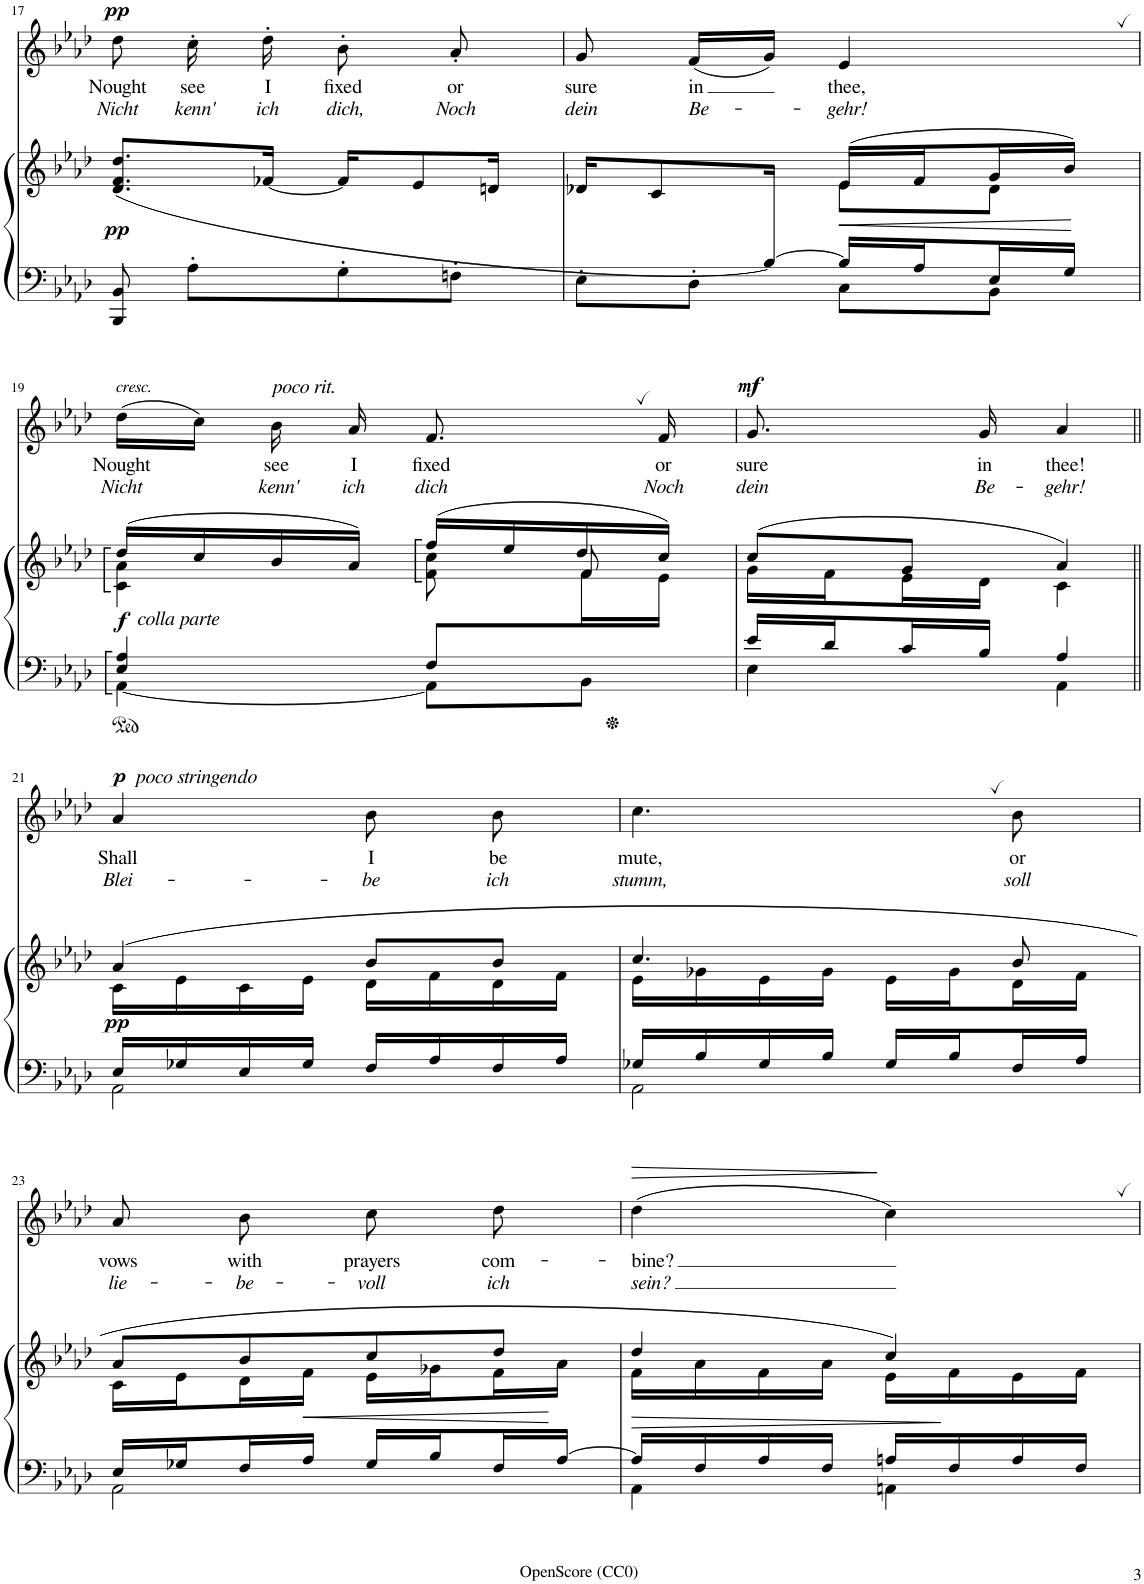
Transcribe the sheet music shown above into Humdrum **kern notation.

**kern	**kern	**dynam	**kern	**text	**text	**dynam
*part2	*part2	*part2	*part1	*part1	*part1	*part1
*staff3	*staff2	*staff2/3	*staff1	*staff1	*staff1	*staff1
*I"Piano	*	*	*I"Voice	*	*	*
*I'Pno	*	*	*	*	*	*
!!LO:PB:g=z
*clefF4	*clefG2	*	*clefG2	*	*	*
*k[b-e-a-d-]	*k[b-e-a-d-]	*	*k[b-e-a-d-]	*	*	*
*M2/4	*M2/4	*	*M2/4	*	*	*
=17	=17	=17	=17	=17	=17	=17
!	!	!LO:DY:b	!	!LO:LY:b	!LO:LY:b	!LO:DY:a
8BBB-/ 8BB-/	(8.d-/ 8.f/ 8.dd-/L	pp	8dd-\	Nought	Nicht	pp
!	!	!	!	!LO:LY:b	!LO:LY:b	!
8A-'\L	.	.	16cc'\	see	kenn'	.
!	!	!	!	!LO:LY:b	!LO:LY:b	!
.	[16f-X/Jk	.	16dd-'\	I	ich	.
!	!	!	!	!LO:LY:b	!LO:LY:b	!
8G'\	16f-/KL]	.	8b-'\	fixed	dich,	.
.	8e-/	.	.	.	.	.
!	!	!	!	!LO:LY:b	!LO:LY:b	!
8Fn'\J	.	.	8a-'/	or	Noch	.
.	16dn/Jk	.	.	.	.	.
=18	=18	=18	=18	=18	=18	=18
*^	*^	*	*	*	*	*
*	*^	*	*	*	*	*	*	*
!	!	!	!	!	!	!	!LO:LY:b	!LO:LY:b	!
8.ryy	8E-'\L	4ryy	16d-X/KL	4ryy	.	8g/	sure	dein	.
.	.	.	8c/	.	.	.	.	.	.
!	!	!	!	!	!	!	!LO:LY:b	!LO:LY:b	!
.	8D-'\J	.	.	.	.	(16f/LL	in	Be-	.
[16B-/Jk)	.	.	16ryy	.	.	16g/JJ)	.	.	.
!	!	!	!	!	!LO:HP:b	!	!LO:LY:b	!LO:LY:b	!
4ryy	16B-/LL]	8C\L	(16e-/LL	8e-\L	<	4e-,/	thee,	-gehr!	.
.	16A-/J	.	16f/J	.	.	.	.	.	.
.	16E-/L	8BB-\J	16g/L	8d-\J	.	.	.	.	.
.	16G/JJ	.	16b-/JJ)	.	.	.	.	.	.
*v	*v	*v	*	*	*	*	*	*	*
*	*v	*v	*	*	*	*	*
.	.	[	.	.	.	.
!!LO:LB:g=z
=19	=19	=19	=19	=19	=19	=19
*^	*^	*	*	*	*	*
*	*	*	*^	*	*	*	*	*
!	!	!	!	!	!	!LO:TX:a:i:t=cresc.	!	!	!
!	!	!LO:TX:b:i:t=colla parte	!	!	!	!	!	!	!
!	!	!	!	!	!LO:DY:b	!	!LO:LY:b	!LO:LY:b	!
4E-/ 4A-/	[4AA-\	(16dd-/LL	4c\ 4a-\	4.ryy	f	(16dd-\LL	Nought	Nicht	.
.	.	16cc/	.	.	.	16cc\JJ)	.	.	.
!	!	!	!	!	!	!LO:TX:a:i:t=poco rit.	!	!	!
!	!	!	!	!	!	!	!LO:LY:b	!LO:LY:b	!
.	.	16b-/	.	.	.	16b-\	see	kenn'	.
!	!	!	!	!	!	!	!LO:LY:b	!LO:LY:b	!
.	.	16a-/JJ)	.	.	.	16a-/	I	ich	.
!	!	!	!	!	!	!	!LO:LY:b	!LO:LY:b	!
8F/L	8AA-\L]	(16ff/LL	8f\ 8cc\	.	.	8.f,/	fixed	dich	.
.	.	16ee-/	.	.	.	.	.	.	.
8ryy	8BB-\J	16dd-/	8f/	16f\L	.	.	.	.	.
!	!	!	!	!	!	!	!LO:LY:b	!LO:LY:b	!
.	.	16cc/JJ)	.	16e-\JJ	.	16f/	or	Noch	.
=20	=20	=20	=20	=20	=20	=20	=20	=20	=20
!	!	!	!	!	!	!	!LO:LY:b	!LO:LY:b	!LO:DY:a
*	*	*	*v	*v	*	*	*	*	*
16e-/LL	4E-\	(8cc/L	16g\LL	.	8.g/	sure	dein	mf
16d-/J	.	.	16f\J	.	.	.	.	.
16c/L	.	8g/J	16e-\L	.	.	.	.	.
!	!	!	!	!	!	!LO:LY:b	!LO:LY:b	!
16B-/JJ	.	.	16d-\JJ	.	16g/	in	Be-	.
!	!	!	!	!	!	!LO:LY:b	!LO:LY:b	!
4A-/	4AA-\	4a-/)	4c\	.	4a-/	thee!	-gehr!	.
!!LO:LB:g=z
=21||	=21||	=21||	=21||	=21||	=21||	=21||	=21||	=21||
!	!	!	!	!	!LO:TX:a:i:t=poco stringendo	!	!	!
!	!	!	!	!LO:DY:b	!	!LO:LY:b	!LO:LY:b	!LO:DY:a
16E-/LL	2AA-\	(4a-/	16c\LL	pp	4a-/	Shall	Blei-	p
16G-X/	.	.	16e-\	.	.	.	.	.
16E-/	.	.	16c\	.	.	.	.	.
16G-/JJ	.	.	16e-\JJ	.	.	.	.	.
!	!	!	!	!	!	!LO:LY:b	!LO:LY:b	!
16F/LL	.	8b-/L	16d-\LL	.	8b-\	I	-be	.
16A-/	.	.	16f\	.	.	.	.	.
!	!	!	!	!	!	!LO:LY:b	!LO:LY:b	!
16F/	.	8b-/J	16d-\	.	8b-\	be	ich	.
16A-/JJ	.	.	16f\JJ	.	.	.	.	.
=22	=22	=22	=22	=22	=22	=22	=22	=22
!	!	!	!	!	!	!LO:LY:b	!LO:LY:b	!
16G-X/LL	2AA-\	4.cc/	16e-\LL	.	4.cc,\	mute,	stumm,	.
16B-/	.	.	16g-X\	.	.	.	.	.
16G-/	.	.	16e-\	.	.	.	.	.
16B-/JJ	.	.	16g-\JJ	.	.	.	.	.
16G-/LL	.	.	16e-\LL	.	.	.	.	.
16B-/J	.	.	16g-\J	.	.	.	.	.
!	!	!	!	!	!	!LO:LY:b	!LO:LY:b	!
16F/L	.	8b-/	16d-\L	.	8b-\	or	soll	.
16A-/JJ	.	.	16f\JJ	.	.	.	.	.
!!LO:LB:g=z
=23	=23	=23	=23	=23	=23	=23	=23	=23
!	!	!	!	!	!	!LO:LY:b	!LO:LY:b	!
16E-/LL	2AA-\	8a-/L	16c\LL	.	8a-/	vows	lie-	.
16G-X/J	.	.	16e-\J	.	.	.	.	.
!	!	!	!	!	!	!LO:LY:b	!LO:LY:b	!
16F/L	.	8b-/	16d-\L	.	8b-\	with	-be-	.
!	!	!	!	!LO:HP:b	!	!	!	!
16A-/JJ	.	.	16f\JJ	<	.	.	.	.
!	!	!	!	!	!	!LO:LY:b	!LO:LY:b	!
16G-/LL	.	8cc/	16e-\LL	.	8cc\	prayers	-voll	.
16B-/J	.	.	16g-X\J	.	.	.	.	.
!	!	!	!	!	!	!LO:LY:b	!LO:LY:b	!
16F/L	.	8dd-/J	16f\L	.	8dd-\	com-	ich	.
[16A-/JJ	.	.	16a-\JJ	[	.	.	.	.
=24	=24	=24	=24	=24	=24	=24	=24	=24
!	!	!	!	!LO:HP:b	!	!LO:LY:b	!LO:LY:b	!LO:HP:b
16A-/LL]	4AA-\	4dd-/	16f\LL	>	(4dd-\	-bine?	sein?	>
16F/	.	.	16a-\	.	.	.	.	.
16A-/	.	.	16f\	.	.	.	.	.
16F/JJ	.	.	16a-\JJ	.	.	.	.	.
16An/LL	4AAn\	4cc/)	16e-\LL	.	4cc,\)	.	.	]
16F/	.	.	16f\	]	.	.	.	.
16A/	.	.	16e-\	.	.	.	.	.
16F/JJ	.	.	16f\JJ	.	.	.	.	.
*v	*v	*	*	*	*	*	*	*
*	*v	*v	*	*	*	*	*
=	=	=	=	=	=	=
*-	*-	*-	*-	*-	*-	*-
